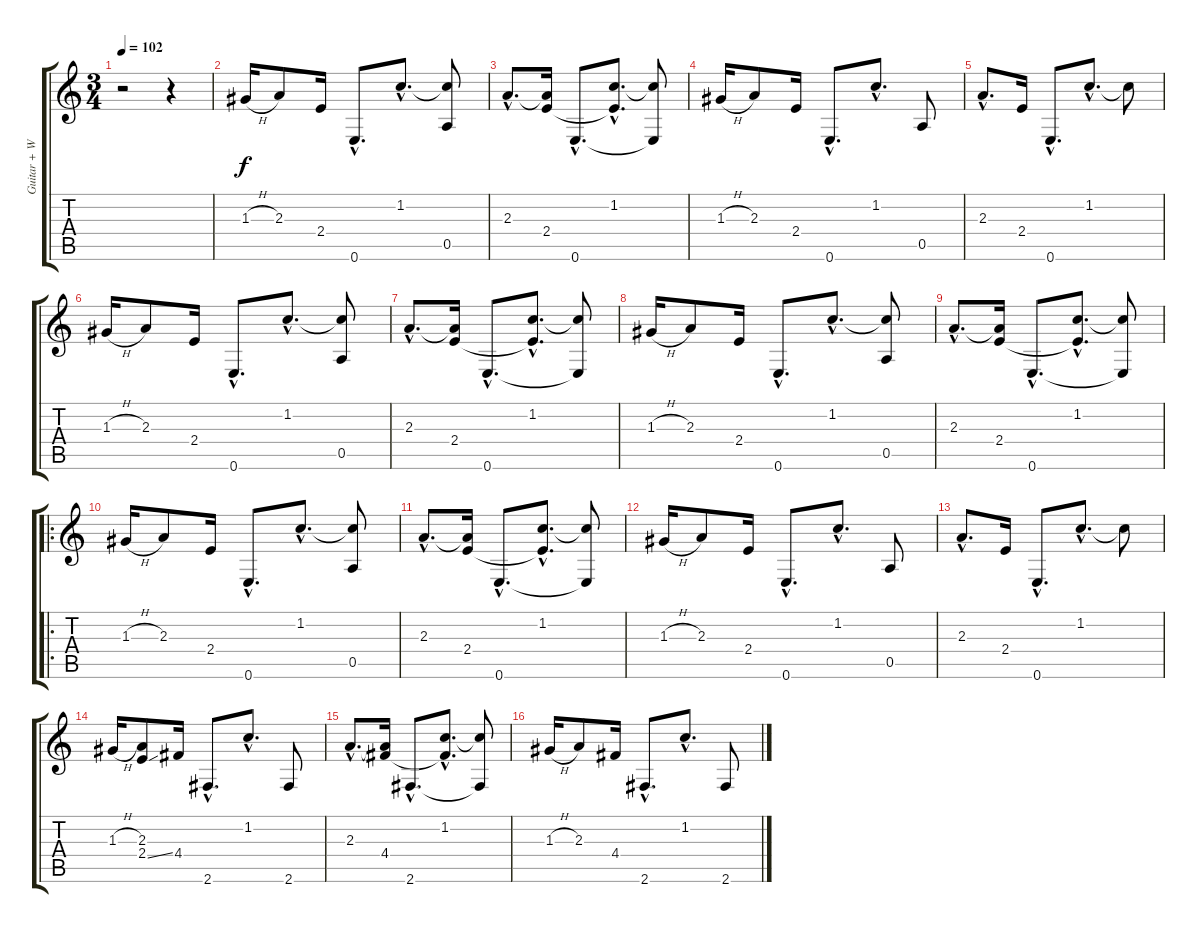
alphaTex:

\track ("Guitar + Weird Sound (part1)" "Guitar + W") {instrument electricguitarmuted}
\staff {score tabs}
\tuning (E4 B3 G3 D3 A2 E2) {hide}
\ts (3 4)
\tempo 102
\clef g2
\ks c
r.2{dy f instrument electricguitarmuted} r.4 |
1.3{h}.16 2.3.8 2.4.16 0.6{hac}.8{d} 1.2{hac}.8{d} (1.2{t} 0.5).8 |
2.3{hac}.8{d} (2.3{t} 2.4).16 0.6{hac}.8{d} (1.2{hac} 2.4{hac t}).8{d} (1.2{t} 0.6{t}).8 |
1.3{h}.16 2.3.8 2.4.16 0.6{hac}.8{d} 1.2{hac}.8{d} 0.5.8 |
2.3{hac}.8{d} 2.4.16 0.6{hac}.8{d} 1.2{hac}.8{d} 1.2{t}.8 |
1.3{h}.16 2.3.8 2.4.16 0.6{hac}.8{d} 1.2{hac}.8{d} (1.2{t} 0.5).8 |
2.3{hac}.8{d} (2.3{t} 2.4).16 0.6{hac}.8{d} (1.2{hac} 2.4{hac t}).8{d} (1.2{t} 0.6{t}).8 |
1.3{h}.16 2.3.8 2.4.16 0.6{hac}.8{d} 1.2{hac}.8{d} (1.2{t} 0.5).8 |
2.3{hac}.8{d} (2.3{t} 2.4).16 0.6{hac}.8{d} (1.2{hac} 2.4{hac t}).8{d} (1.2{t} 0.6{t}).8 |
\ro
1.3{h}.16 2.3.8 2.4.16 0.6{hac}.8{d} 1.2{hac}.8{d} (1.2{t} 0.5).8 |
2.3{hac}.8{d} (2.3{t} 2.4).16 0.6{hac}.8{d} (1.2{hac} 2.4{hac t}).8{d} (1.2{t} 0.6{t}).8 |
1.3{h}.16 2.3.8 2.4.16 0.6{hac}.8{d} 1.2{hac}.8{d} 0.5.8 |
2.3{hac}.8{d} 2.4.16 0.6{hac}.8{d} 1.2{hac}.8{d} 1.2{t}.8 |
1.3{h}.16 (2.3 2.4{ss}).8 4.4.16 2.6{hac}.8{d} 1.2{hac}.8{d} 2.6.8 |
2.3{hac}.8{d} (2.3{t} 4.4).16 2.6{hac}.8{d} (1.2{hac} 4.4{hac t}).8{d} (1.2{t} 2.6{t}).8 |
1.3{h}.16 2.3.8 4.4.16 2.6{hac}.8{d} 1.2{hac}.8{d} 2.6.8
